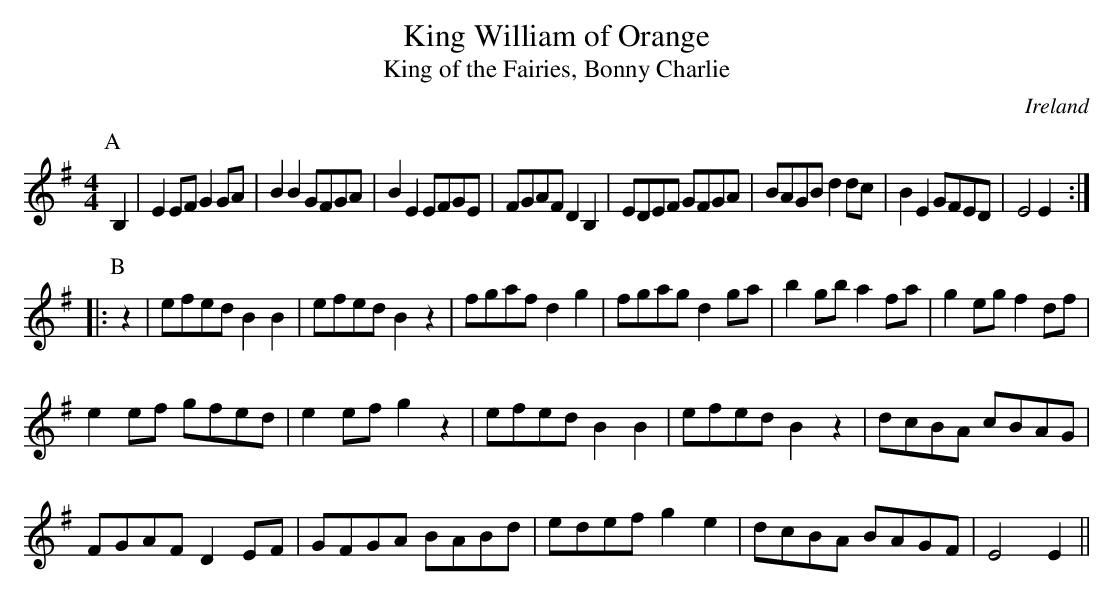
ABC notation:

X:1
T:King William of Orange
T:King of the Fairies, Bonny Charlie
O:Ireland
M:4/4
K:Em
P:A
B,2|\
E2EF G2GA|B2B2 GFGA|B2E2 EFGE|FGAF D2B,2|\
EDEF GFGA|BAGB d2dc|B2E2 GFED|E4 E2 ::
P:B
z2|\
efed B2B2|efed B2z2|fgaf d2g2|fgag d2ga|\
b2gb a2fa|g2eg f2df|
e2ef gfed|e2ef g2z2|efed B2B2|efed B2z2|\
dcBA cBAG|
FGAF D2EF|GFGA BABd|edef g2e2|dcBA BAGF|E4 E2||
